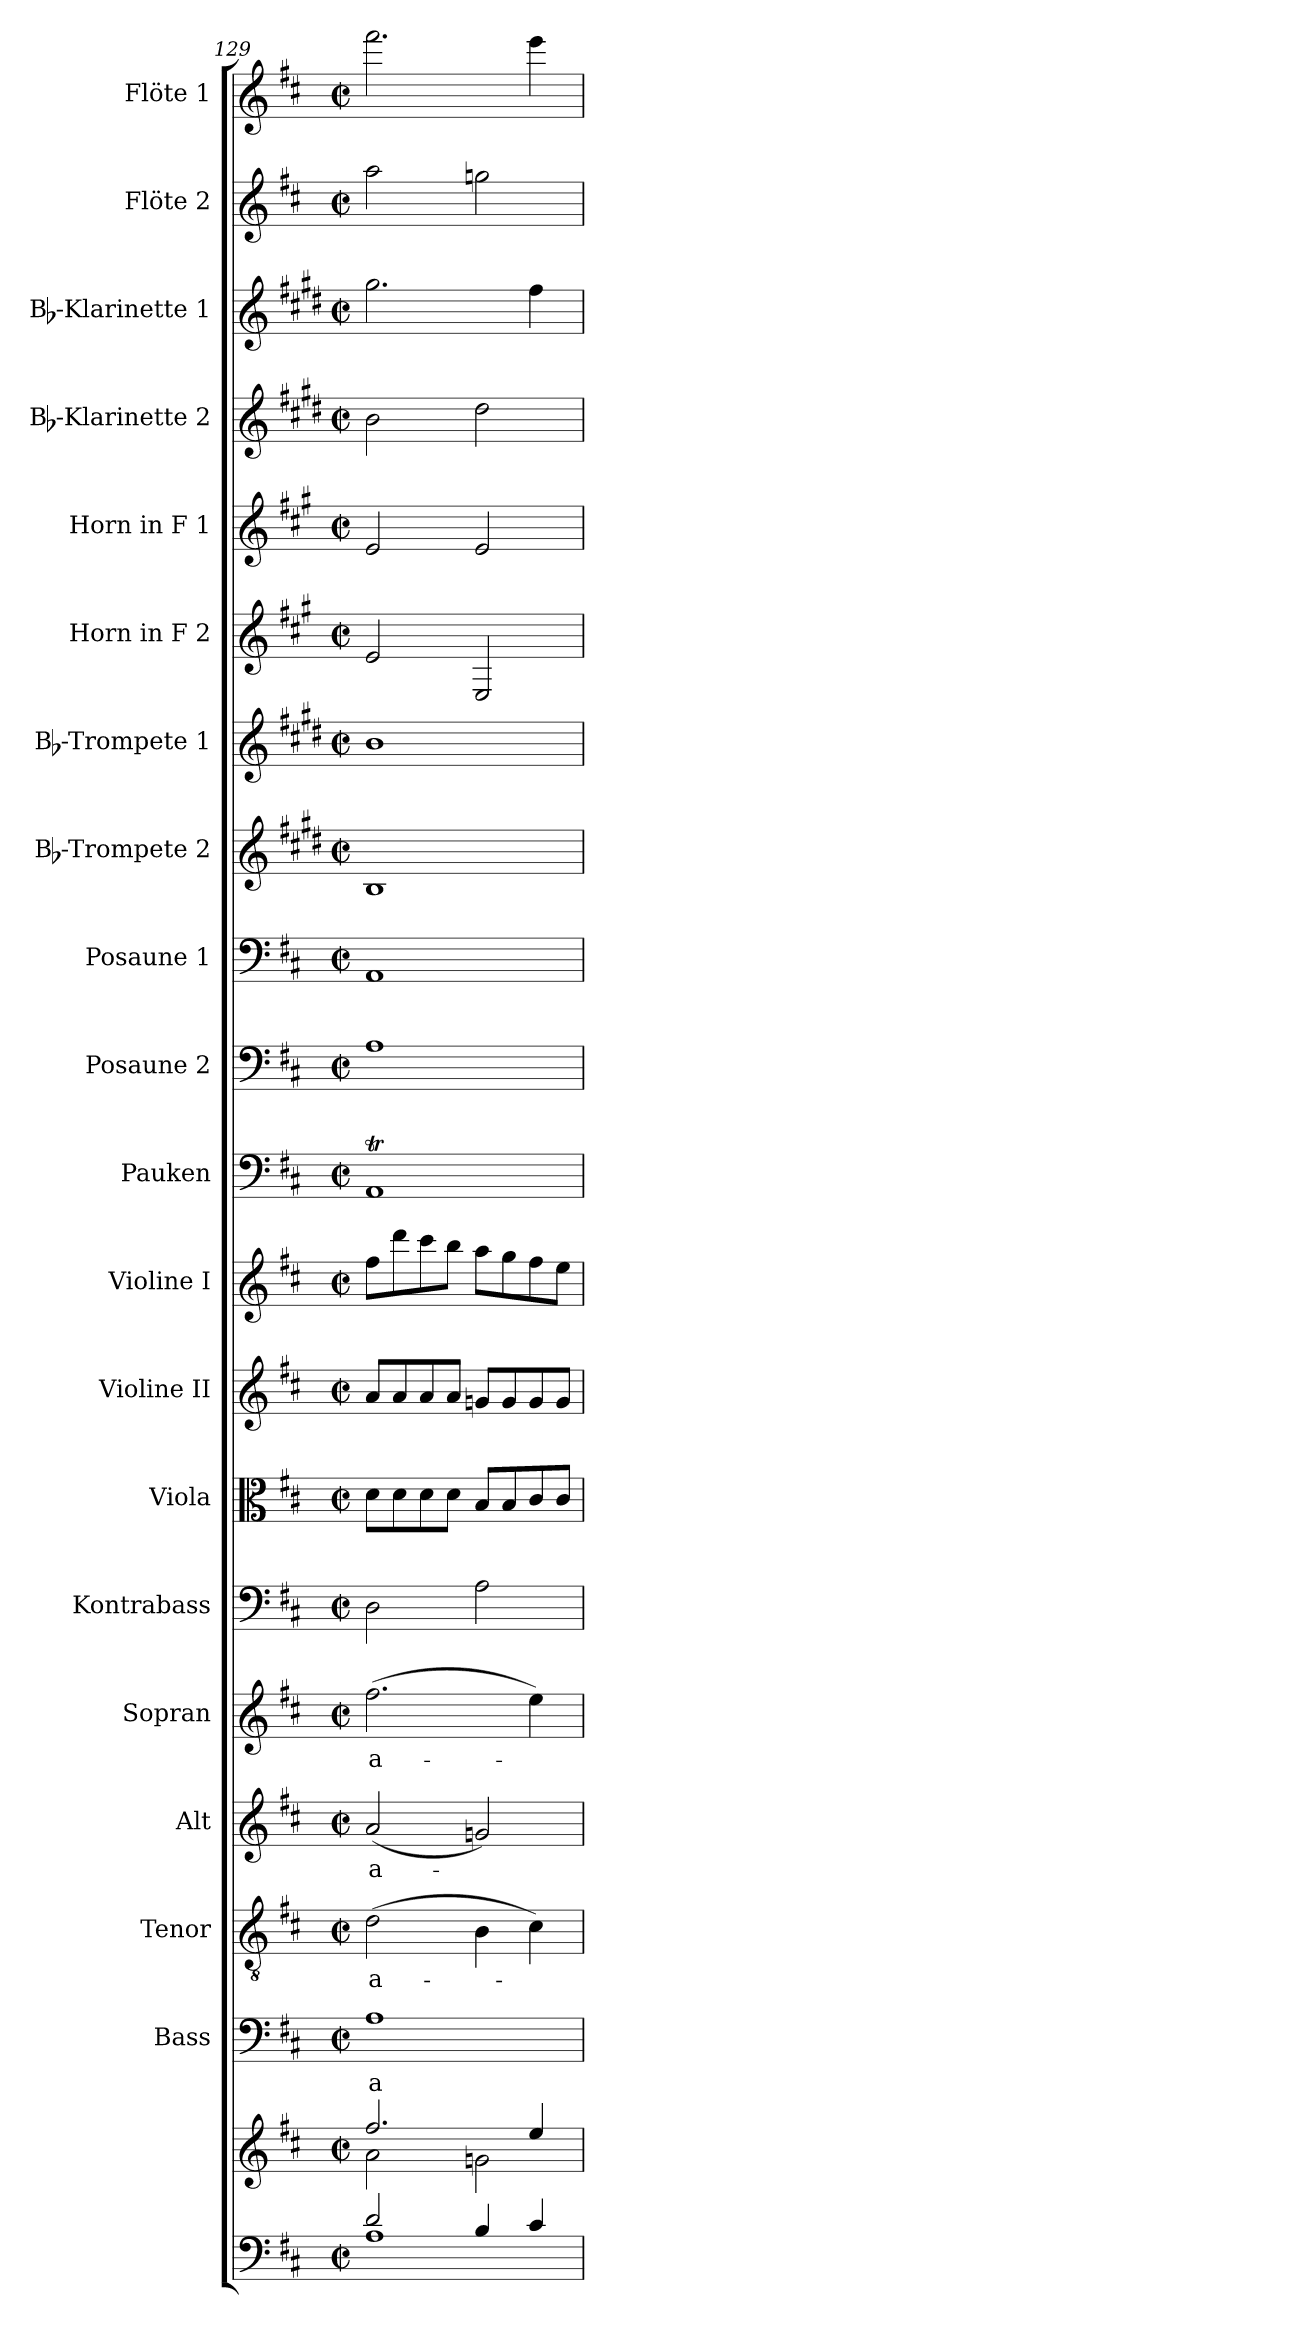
**kern	**kern	**kern	**text	**kern	**text	**kern	**text	**kern	**text	**kern	**kern	**kern	**kern	**kern	**kern	**kern	**kern	**kern	**kern	**kern	**kern	**kern	**kern	**kern
*part20	*part20	*part19	*part19	*part18	*part18	*part17	*part17	*part16	*part16	*part15	*part14	*part13	*part12	*part11	*part10	*part9	*part8	*part7	*part6	*part5	*part4	*part3	*part2	*part1
*staff21	*staff20	*staff19	*staff19	*staff18	*staff18	*staff17	*staff17	*staff16	*staff16	*staff15	*staff14	*staff13	*staff12	*staff11	*staff10	*staff9	*staff8	*staff7	*staff6	*staff5	*staff4	*staff3	*staff2	*staff1
*	*	*I"Bass	*	*I"Tenor	*	*I"Alt	*	*I"Sopran	*	*I"Kontrabass	*I"Viola	*I"Violine II	*I"Violine I	*I"Pauken	*I"Posaune 2	*I"Posaune 1	*I"Bb-Trompete 2	*I"Bb-Trompete 1	*I"Horn in F 2	*I"Horn in F 1	*I"Bb-Klarinette 2	*I"Bb-Klarinette 1	*I"Flöte 2	*I"Flöte 1
*	*	*I'B.	*	*I'T.	*	*I'A.	*	*I'S.	*	*I'Kb.	*I'Vla.	*I'Vl. II	*I'Vl. I	*I'Pk.	*I'Pos. 2	*I'Pos. 1	*I'Bb Trp. 2	*I'Bb Trp. 1	*	*	*I'Bb Kl. 2	*I'Bb Kl. 1	*I'Fl. 2	*I'Fl. 1
*clefF4	*clefG2	*clefF4	*	*clefGv2	*	*clefG2	*	*clefG2	*	*clefF4	*clefC3	*clefG2	*clefG2	*clefF4	*clefF4	*clefF4	*clefG2	*clefG2	*clefG2	*clefG2	*clefG2	*clefG2	*clefG2	*clefG2
*	*	*	*	*	*	*	*	*	*	*ITrd7c12	*	*	*	*	*	*	*ITrd1c2	*ITrd1c2	*ITrd4c7	*ITrd4c7	*ITrd1c2	*ITrd1c2	*	*
*k[f#c#]	*k[f#c#]	*k[f#c#]	*	*k[f#c#]	*	*k[f#c#]	*	*k[f#c#]	*	*k[f#c#]	*k[f#c#]	*k[f#c#]	*k[f#c#]	*k[f#c#]	*k[f#c#]	*k[f#c#]	*k[f#c#]	*k[f#c#]	*k[f#c#]	*k[f#c#]	*k[f#c#]	*k[f#c#]	*k[f#c#]	*k[f#c#]
*D:	*D:	*D:	*	*D:	*	*D:	*	*D:	*	*D:	*D:	*D:	*D:	*D:	*D:	*D:	*D:	*D:	*D:	*D:	*D:	*D:	*D:	*D:
*M2/2	*M2/2	*M2/2	*	*M2/2	*	*M2/2	*	*M2/2	*	*M2/2	*M2/2	*M2/2	*M2/2	*M2/2	*M2/2	*M2/2	*M2/2	*M2/2	*M2/2	*M2/2	*M2/2	*M2/2	*M2/2	*M2/2
*met(c|)	*met(c|)	*met(c|)	*	*met(c|)	*	*met(c|)	*	*met(c|)	*	*met(c|)	*met(c|)	*met(c|)	*met(c|)	*met(c|)	*met(c|)	*met(c|)	*met(c|)	*met(c|)	*met(c|)	*met(c|)	*met(c|)	*met(c|)	*met(c|)	*met(c|)
=129	=129	=129	=129	=129	=129	=129	=129	=129	=129	=129	=129	=129	=129	=129	=129	=129	=129	=129	=129	=129	=129	=129	=129	=129
*^	*^	*	*	*	*	*	*	*	*	*	*	*	*	*	*	*	*	*	*	*	*	*	*	*
!	!	!	!	!	!LO:LY:b	!	!LO:LY:b	!	!LO:LY:b	!	!LO:LY:b	!	!	!	!	!	!	!	!	!	!	!	!	!	!	!
2d/	1A	2.ff#/	2a\	1A	a-	(>2d\	a-	(<2a/	a-	(>2.ff#\	a-	2DD\	8d\L	8a/L	8ff#\L	1AAT	1A	1AA	1A	1a	2A/	2A/	2a\	2.ff#\	2aa\	2.fff#\
.	.	.	.	.	.	.	.	.	.	.	.	.	8d\	8a/	8ddd\	.	.	.	.	.	.	.	.	.	.	.
.	.	.	.	.	.	.	.	.	.	.	.	.	8d\	8a/	8ccc#\	.	.	.	.	.	.	.	.	.	.	.
.	.	.	.	.	.	.	.	.	.	.	.	.	8d\J	8a/J	8bb\J	.	.	.	.	.	.	.	.	.	.	.
4B/	.	.	2gn\	.	.	4B\	.	2gn/)	.	.	.	2AA\	8B/L	8gn/L	8aa\L	.	.	.	.	.	2AA/	2A/	2cc#\	.	2ggn\	.
.	.	.	.	.	.	.	.	.	.	.	.	.	8B/	8g/	8gg\	.	.	.	.	.	.	.	.	.	.	.
4c#/	.	4ee/	.	.	.	4c#\)	.	.	.	4ee\)	.	.	8c#/	8g/	8ff#\	.	.	.	.	.	.	.	.	4ee\	.	4eee\
.	.	.	.	.	.	.	.	.	.	.	.	.	8c#/J	8g/J	8ee\J	.	.	.	.	.	.	.	.	.	.	.
*v	*v	*	*	*	*	*	*	*	*	*	*	*	*	*	*	*	*	*	*	*	*	*	*	*	*	*
*	*v	*v	*	*	*	*	*	*	*	*	*	*	*	*	*	*	*	*	*	*	*	*	*	*	*
=	=	=	=	=	=	=	=	=	=	=	=	=	=	=	=	=	=	=	=	=	=	=	=	=
*-	*-	*-	*-	*-	*-	*-	*-	*-	*-	*-	*-	*-	*-	*-	*-	*-	*-	*-	*-	*-	*-	*-	*-	*-
